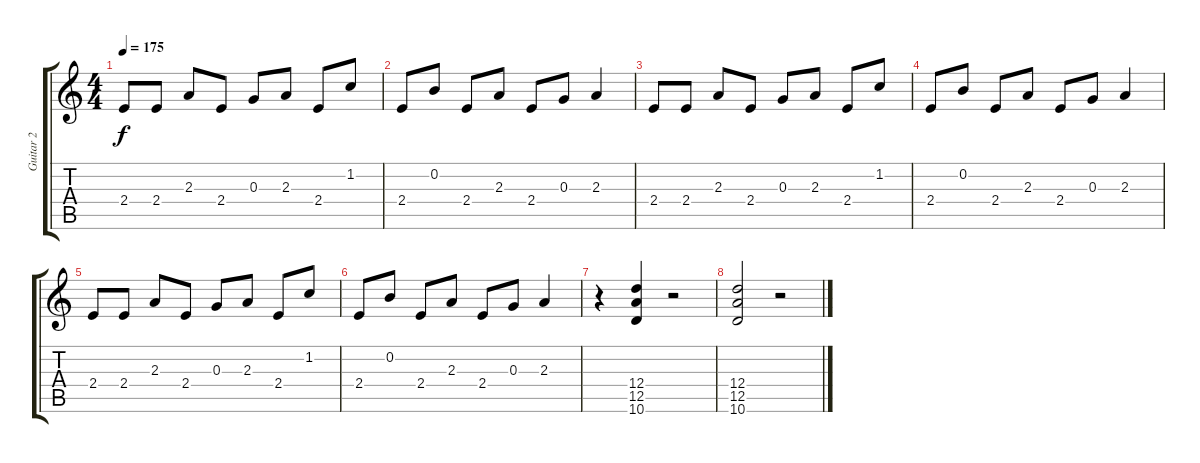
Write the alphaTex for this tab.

\track ("Guitar 2" "Guitar 2") {instrument distortionguitar}
\staff {score tabs}
\tuning (E4 B3 G3 D3 A2 E2) {hide}
\ts (4 4)
\tempo 175
\clef g2
\ks c
2.4.8{dy f} 2.4.8 2.3.8 2.4.8 0.3.8 2.3.8 2.4.8 1.2.8 |
2.4.8 0.2.8 2.4.8 2.3.8 2.4.8 0.3.8 2.3.4 |
2.4.8 2.4.8 2.3.8 2.4.8 0.3.8 2.3.8 2.4.8 1.2.8 |
2.4.8 0.2.8 2.4.8 2.3.8 2.4.8 0.3.8 2.3.4 |
2.4.8 2.4.8 2.3.8 2.4.8 0.3.8 2.3.8 2.4.8 1.2.8 |
2.4.8 0.2.8 2.4.8 2.3.8 2.4.8 0.3.8 2.3.4 |
r.4 (12.4 12.5 10.6).4 r.2 |
(12.4 12.5 10.6).2 r.2
